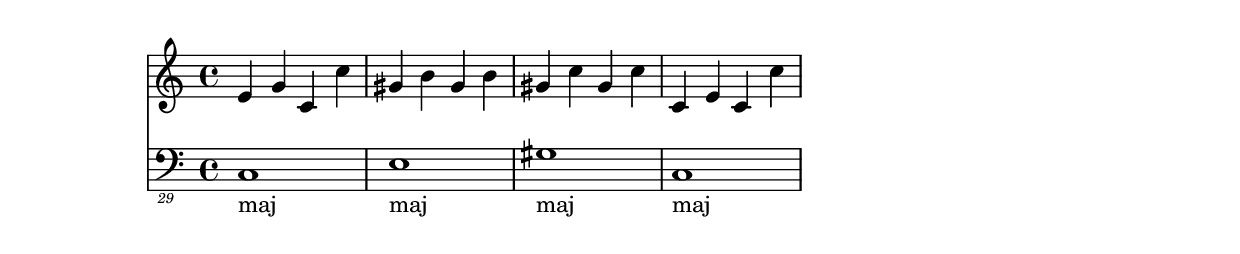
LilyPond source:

\version "2.11.6"

\paper { 
}

\layout {
\context {
\Staff \consists "Horizontal_bracket_engraver"}}{
<<
 \new Staff { \clef violin 
 { e'4 g'4 c'4 c''4 gis'4 b'4 gis'4 b'4 gis'4 c''4 gis'4 c''4 c'4 e'4 c'4 c''4 } } 
 \new Staff { \clef "bass_29" 
 { c,,,,1_\markup{\column { maj } }  e,,,,1_\markup{\column { maj } }  gis,,,,1_\markup{\column { maj } }  c,,,,1_\markup{\column { maj } }  } }
>>
}